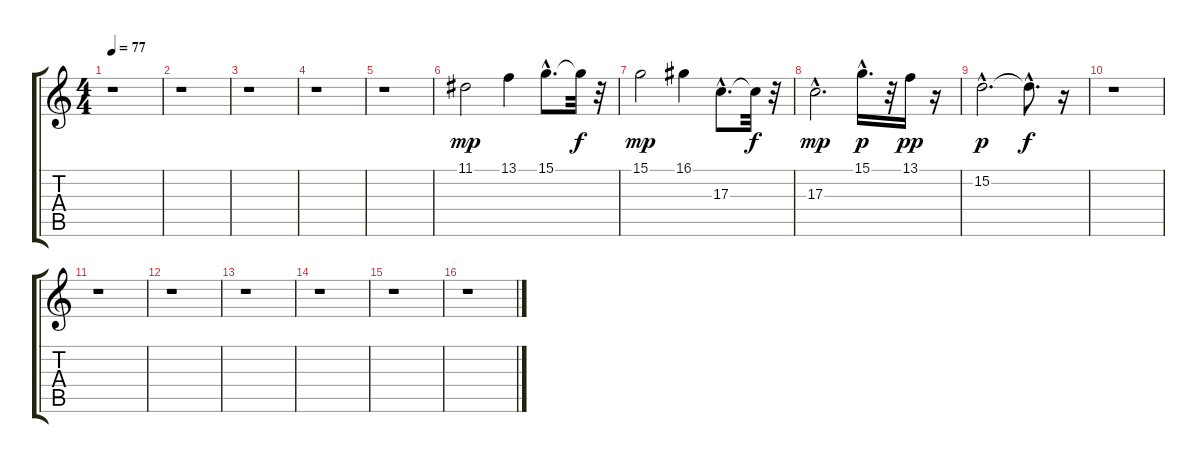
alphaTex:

\track "" {instrument stringensemble1}
\staff {score tabs}
\tuning (E4 B3 G3 D3 A2 E2) {hide}
\ts (4 4)
\tempo 77
\clef g2
\ks c
r.1{dy mp instrument stringensemble1} |
r.1 |
r.1 |
r.1 |
r.1 |
11.1.2 13.1.4 15.1{hac}.8{d} 15.1{t}.32{dy f} r.32 |
15.1.2{dy mp} 16.1.4 17.3{hac}.8{d} 17.3{t}.32{dy f} r.32 |
17.3{hac}.2{d dy mp} 15.1{hac}.16{d dy p} r.32 13.1.16{dy pp} r.16 |
15.2{hac}.2{d dy p} 15.2{hac t}.8{d dy f} r.16 |
r.1 |
r.1 |
r.1 |
r.1 |
r.1 |
r.1 |
r.1
